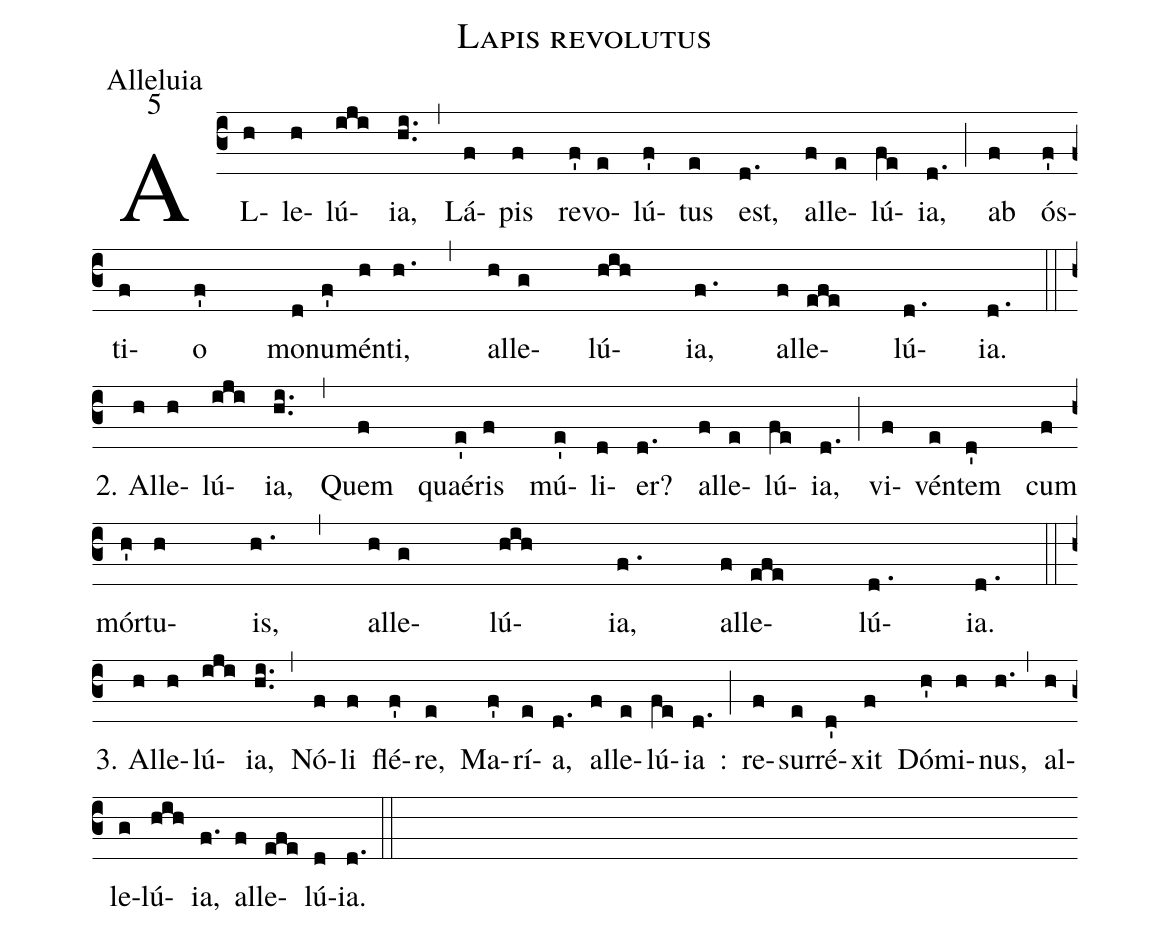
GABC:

name: Lapis revolutus;
office-part:Alleluia;
mode:5;
%%
(c3) AL(h)le(h)lú(iji)ia,(hi..) (,) Lá(f)pis(f) re(f')vo(e)lú(f')tus(e) est,(d.) al(f)le(e)lú(fe)ia,(d.) (;) ab(f) ós(f')ti(f)o(f') mo(d)nu(f')mén(h)ti,(h.) (,) al(h)le(g)lú(hih)ia,(f.) al(f)le(efe)lú(d.)ia.(d.) (::z) 2. Al(h)le(h)lú(iji)ia,(hi..) (,) Quem(f) quaé(e')ris(f) mú(e')li(d)er?(d.) al(f)le(e)lú(fe)ia,(d.) (;) vi(f)vén(e)tem(d') cum(f) mór(h')tu(h)is,(h.) (,) al(h)le(g)lú(hih)ia,(f.) al(f)le(efe)lú(d.)ia.(d.) (::z) 3. Al(h)le(h)lú(iji)ia,(hi..) (,) Nó(f)li(f) flé(f')re,(e) Ma(f')rí(e)a,(d.) al(f)le(e)lú(fe)ia(d.) :(;) re(f)sur(e)ré(d')xit(f) Dó(h')mi(h)nus,(h.) (,) al(h)le(g)lú(hih)ia,(f.) al(f)le(efe)lú(d)ia.(d.) (::)
